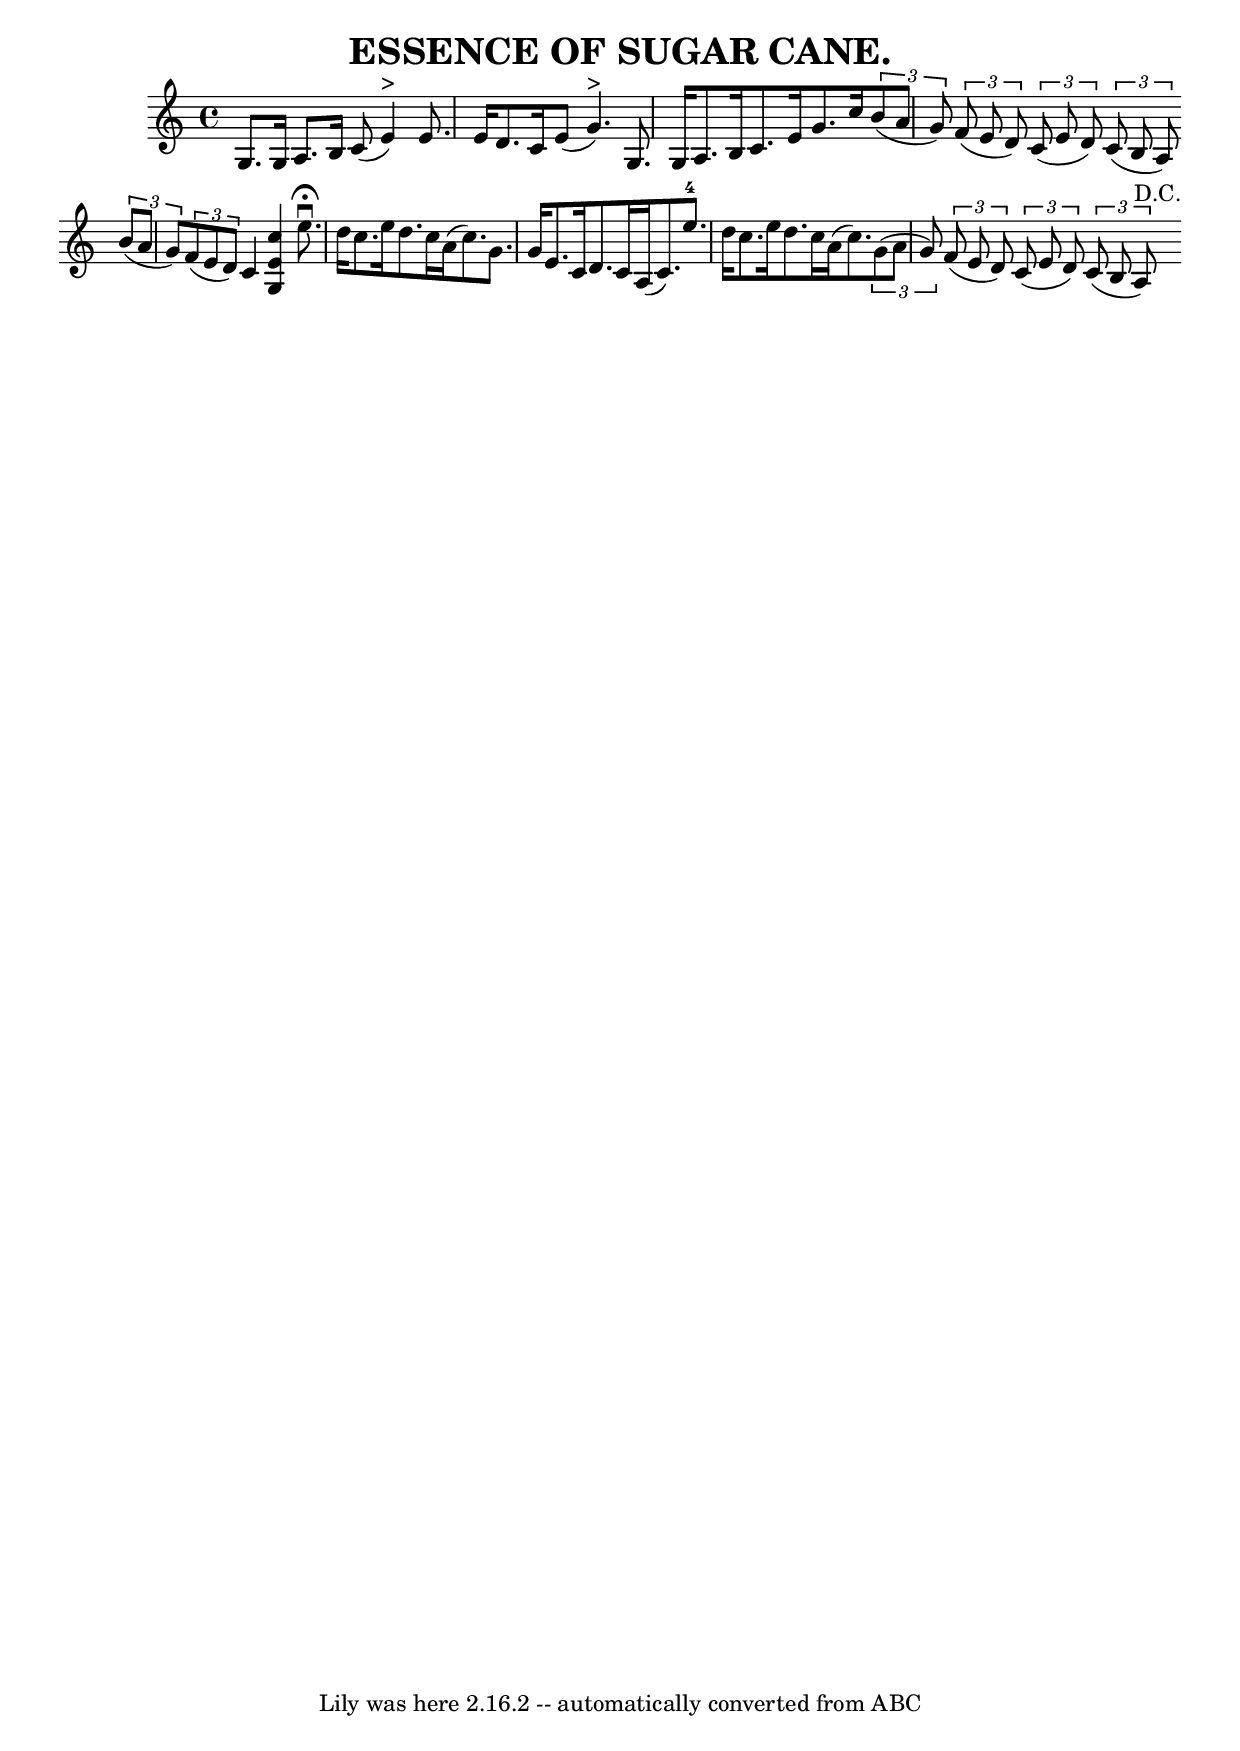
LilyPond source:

\version "2.7.40"
\include "Mammoth.ily"
\header {
	%% book = "Coles pg. 24.3"
	crossRefNumber = "19"
	footnotes = ""
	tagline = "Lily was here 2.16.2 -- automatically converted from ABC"
	title = "ESSENCE OF SUGAR CANE."
}
voicedefault =  {
\set Score.defaultBarType = "empty"

 \override Staff.TimeSignature #'style = #'C
 \time 4/4 \key c \major g8. g16 a8. b16 c'8 (e'4^">") 
|
 e'8. e'16 d'8. c'16 e'8 (g'4.^">") |
 g8.  
 g16 a8. b16 c'8. e'16 g'8. c''16  |
     \times 2/3 { 
 b'8 (a'8 g'8) }   \times 2/3 { f'8 (e'8 d'8) }   
\times 2/3 { c'8 (e'8 d'8) }   \times 2/3 { c'8 (b8 a8) } 
\bar ":|"   \times 2/3 { b'8 (a'8 g'8) }   \times 2/3 { f'8 (
e'8 d'8) } c'4  << c''4 e'4 g4   >>   \bar "|."     \bar "|:"   
e''8.^\fermata^\downbow d''16 c''8. e''16 d''8. c''16 a'16 (
 c''8.) |
 g'8. g'16 e'8. c'16 d'8. c'16 a16 (
c'8.) |
 e''8.-4 d''16 c''8. e''16 d''8. c''16    
a'16 (c''8.) |
     \times 2/3 { g'8 (a'8 g'8) }   
\times 2/3 { f'8 (e'8 d'8) }   \times 2/3 { c'8 (e'8 d'8) 
}   \times 2/3 { c'8 (b8 a8^"D.C.") } \bar ":|"   
}

\score{
    <<

	\context Staff="default"
	{
	    \voicedefault 
	}

    >>
	\layout {
	}
	\midi {}
}
